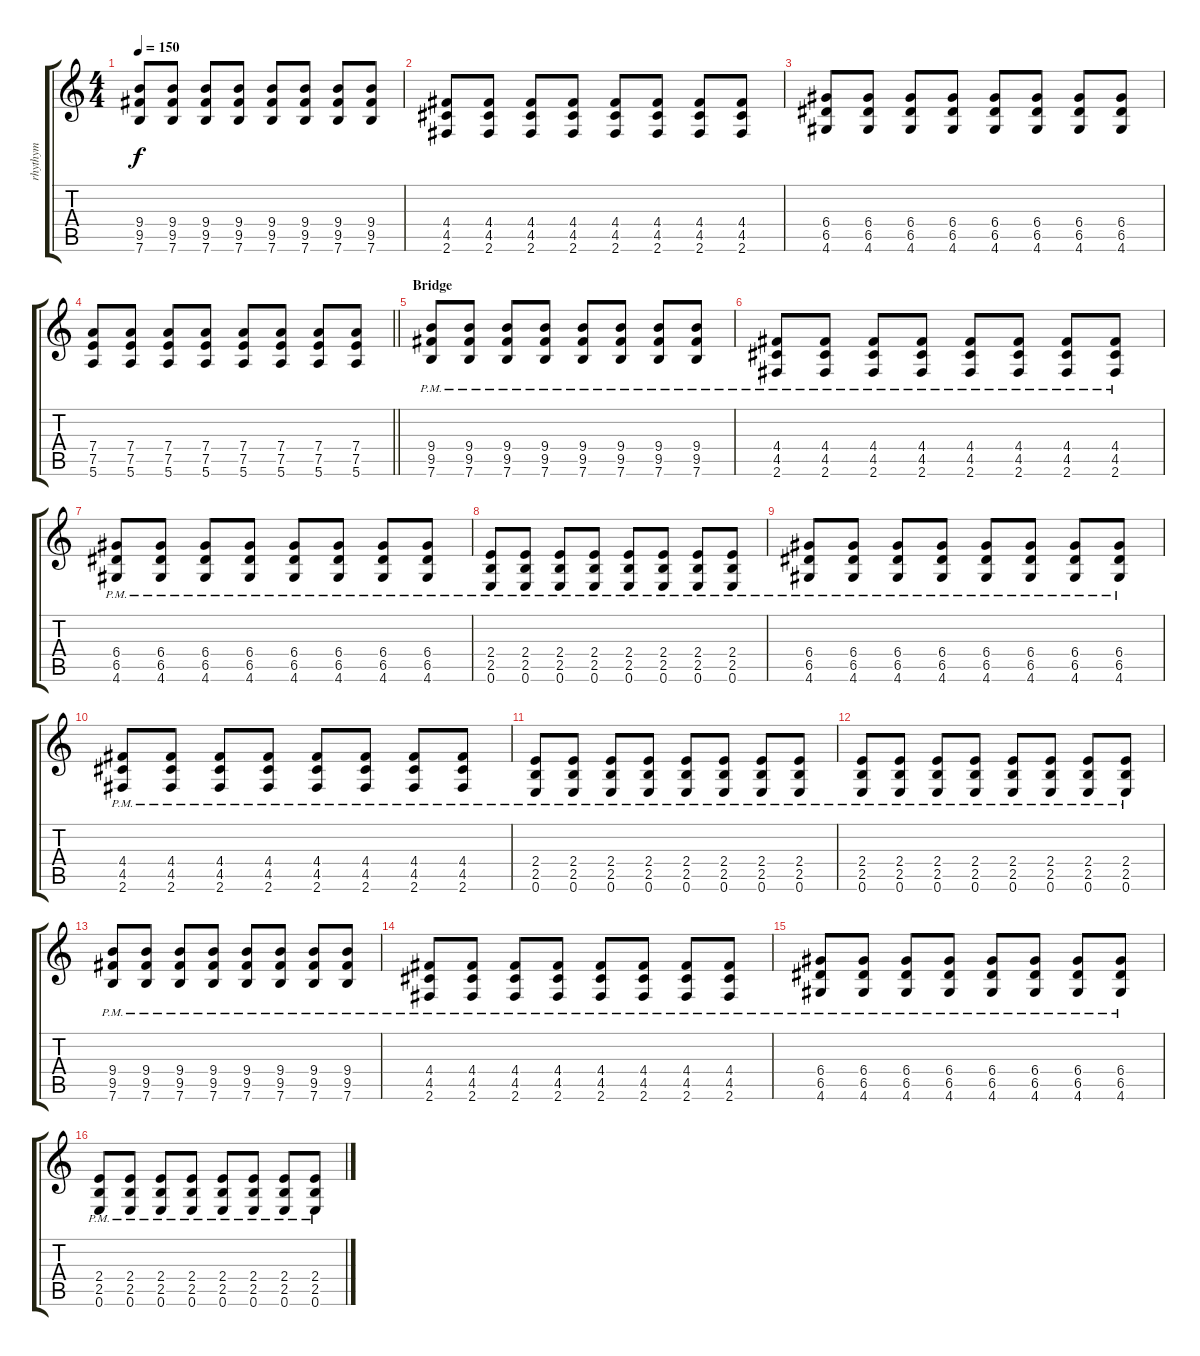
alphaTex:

\track ("rhythym" "rhythym") {instrument overdrivenguitar}
\staff {score tabs}
\tuning (E4 B3 G3 D3 A2 E2) {hide}
\ts (4 4)
\tempo 150
\clef g2
\ks c
(9.4 9.5 7.6).8{dy f} (9.4 9.5 7.6).8 (9.4 9.5 7.6).8 (9.4 9.5 7.6).8 (9.4 9.5 7.6).8 (9.4 9.5 7.6).8 (9.4 9.5 7.6).8 (9.4 9.5 7.6).8 |
(4.4 4.5 2.6).8 (4.4 4.5 2.6).8 (4.4 4.5 2.6).8 (4.4 4.5 2.6).8 (4.4 4.5 2.6).8 (4.4 4.5 2.6).8 (4.4 4.5 2.6).8 (4.4 4.5 2.6).8 |
(6.4 6.5 4.6).8 (6.4 6.5 4.6).8 (6.4 6.5 4.6).8 (6.4 6.5 4.6).8 (6.4 6.5 4.6).8 (6.4 6.5 4.6).8 (6.4 6.5 4.6).8 (6.4 6.5 4.6).8 |
\barLineRight lightlight
(7.4 7.5 5.6).8 (7.4 7.5 5.6).8 (7.4 7.5 5.6).8 (7.4 7.5 5.6).8 (7.4 7.5 5.6).8 (7.4 7.5 5.6).8 (7.4 7.5 5.6).8 (7.4 7.5 5.6).8 |
\section ("" "Bridge")
(9.4{pm} 9.5{pm} 7.6{pm}).8 (9.4{pm} 9.5{pm} 7.6{pm}).8 (9.4{pm} 9.5{pm} 7.6{pm}).8 (9.4{pm} 9.5{pm} 7.6{pm}).8 (9.4{pm} 9.5{pm} 7.6{pm}).8 (9.4{pm} 9.5{pm} 7.6{pm}).8 (9.4{pm} 9.5{pm} 7.6{pm}).8 (9.4{pm} 9.5{pm} 7.6{pm}).8 |
(4.4{pm} 4.5{pm} 2.6{pm}).8 (4.4{pm} 4.5{pm} 2.6{pm}).8 (4.4{pm} 4.5{pm} 2.6{pm}).8 (4.4{pm} 4.5{pm} 2.6{pm}).8 (4.4{pm} 4.5{pm} 2.6{pm}).8 (4.4{pm} 4.5{pm} 2.6{pm}).8 (4.4{pm} 4.5{pm} 2.6{pm}).8 (4.4{pm} 4.5{pm} 2.6{pm}).8 |
(6.4{pm} 6.5{pm} 4.6{pm}).8 (6.4{pm} 6.5{pm} 4.6{pm}).8 (6.4{pm} 6.5{pm} 4.6{pm}).8 (6.4{pm} 6.5{pm} 4.6{pm}).8 (6.4{pm} 6.5{pm} 4.6{pm}).8 (6.4{pm} 6.5{pm} 4.6{pm}).8 (6.4{pm} 6.5{pm} 4.6{pm}).8 (6.4{pm} 6.5{pm} 4.6{pm}).8 |
(2.4{pm} 2.5{pm} 0.6{pm}).8 (2.4{pm} 2.5{pm} 0.6{pm}).8 (2.4{pm} 2.5{pm} 0.6{pm}).8 (2.4{pm} 2.5{pm} 0.6{pm}).8 (2.4{pm} 2.5{pm} 0.6{pm}).8 (2.4{pm} 2.5{pm} 0.6{pm}).8 (2.4{pm} 2.5{pm} 0.6{pm}).8 (2.4{pm} 2.5{pm} 0.6{pm}).8 |
(6.4{pm} 6.5{pm} 4.6{pm}).8 (6.4{pm} 6.5{pm} 4.6{pm}).8 (6.4{pm} 6.5{pm} 4.6{pm}).8 (6.4{pm} 6.5{pm} 4.6{pm}).8 (6.4{pm} 6.5{pm} 4.6{pm}).8 (6.4{pm} 6.5{pm} 4.6{pm}).8 (6.4{pm} 6.5{pm} 4.6{pm}).8 (6.4{pm} 6.5{pm} 4.6{pm}).8 |
(4.4{pm} 4.5{pm} 2.6{pm}).8 (4.4{pm} 4.5{pm} 2.6{pm}).8 (4.4{pm} 4.5{pm} 2.6{pm}).8 (4.4{pm} 4.5{pm} 2.6{pm}).8 (4.4{pm} 4.5{pm} 2.6{pm}).8 (4.4{pm} 4.5{pm} 2.6{pm}).8 (4.4{pm} 4.5{pm} 2.6{pm}).8 (4.4{pm} 4.5{pm} 2.6{pm}).8 |
(2.4{pm} 2.5{pm} 0.6{pm}).8 (2.4{pm} 2.5{pm} 0.6{pm}).8 (2.4{pm} 2.5{pm} 0.6{pm}).8 (2.4{pm} 2.5{pm} 0.6{pm}).8 (2.4{pm} 2.5{pm} 0.6{pm}).8 (2.4{pm} 2.5{pm} 0.6{pm}).8 (2.4{pm} 2.5{pm} 0.6{pm}).8 (2.4{pm} 2.5{pm} 0.6{pm}).8 |
(2.4{pm} 2.5{pm} 0.6{pm}).8 (2.4{pm} 2.5{pm} 0.6{pm}).8 (2.4{pm} 2.5{pm} 0.6{pm}).8 (2.4{pm} 2.5{pm} 0.6{pm}).8 (2.4{pm} 2.5{pm} 0.6{pm}).8 (2.4{pm} 2.5{pm} 0.6{pm}).8 (2.4{pm} 2.5{pm} 0.6{pm}).8 (2.4{pm} 2.5{pm} 0.6{pm}).8 |
(9.4{pm} 9.5{pm} 7.6{pm}).8 (9.4{pm} 9.5{pm} 7.6{pm}).8 (9.4{pm} 9.5{pm} 7.6{pm}).8 (9.4{pm} 9.5{pm} 7.6{pm}).8 (9.4{pm} 9.5{pm} 7.6{pm}).8 (9.4{pm} 9.5{pm} 7.6{pm}).8 (9.4{pm} 9.5{pm} 7.6{pm}).8 (9.4{pm} 9.5{pm} 7.6{pm}).8 |
(4.4{pm} 4.5{pm} 2.6{pm}).8 (4.4{pm} 4.5{pm} 2.6{pm}).8 (4.4{pm} 4.5{pm} 2.6{pm}).8 (4.4{pm} 4.5{pm} 2.6{pm}).8 (4.4{pm} 4.5{pm} 2.6{pm}).8 (4.4{pm} 4.5{pm} 2.6{pm}).8 (4.4{pm} 4.5{pm} 2.6{pm}).8 (4.4{pm} 4.5{pm} 2.6{pm}).8 |
(6.4{pm} 6.5{pm} 4.6{pm}).8 (6.4{pm} 6.5{pm} 4.6{pm}).8 (6.4{pm} 6.5{pm} 4.6{pm}).8 (6.4{pm} 6.5{pm} 4.6{pm}).8 (6.4{pm} 6.5{pm} 4.6{pm}).8 (6.4{pm} 6.5{pm} 4.6{pm}).8 (6.4{pm} 6.5{pm} 4.6{pm}).8 (6.4{pm} 6.5{pm} 4.6{pm}).8 |
(2.4{pm} 2.5{pm} 0.6{pm}).8 (2.4{pm} 2.5{pm} 0.6{pm}).8 (2.4{pm} 2.5{pm} 0.6{pm}).8 (2.4{pm} 2.5{pm} 0.6{pm}).8 (2.4{pm} 2.5{pm} 0.6{pm}).8 (2.4{pm} 2.5{pm} 0.6{pm}).8 (2.4{pm} 2.5{pm} 0.6{pm}).8 (2.4{pm} 2.5{pm} 0.6{pm}).8
